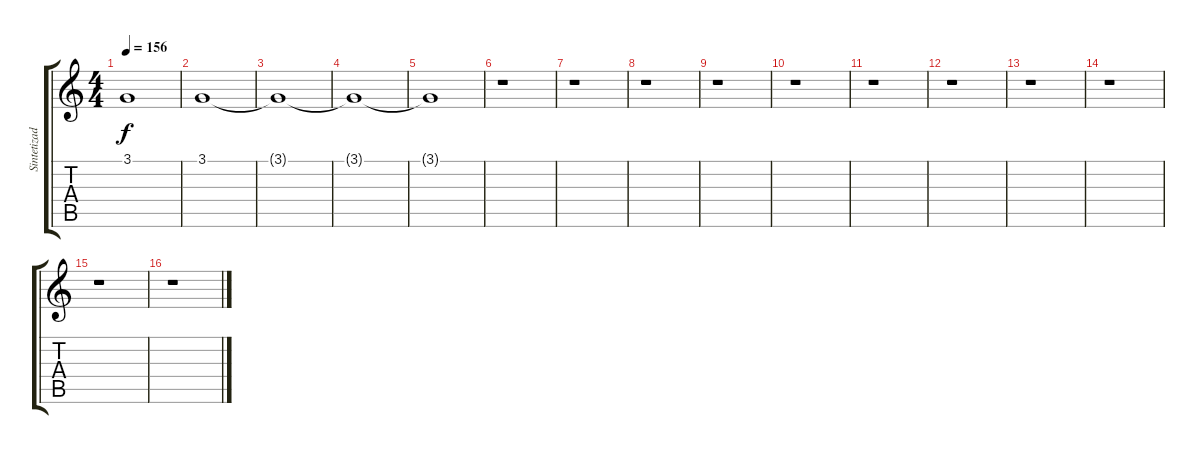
\track ("Sintetizador I" "Sintetizad") {instrument stringensemble2}
\staff {score tabs}
\tuning (E4 B3 G3 D3 A2 E2) {hide}
\ts (4 4)
\tempo 156
\clef g2
\ks c
3.1{t}.1{dy f} |
3.1.1 |
3.1{t}.1 |
3.1{t}.1 |
3.1{t}.1 |
r.1 |
r.1 |
r.1 |
r.1 |
r.1 |
r.1 |
r.1 |
r.1 |
r.1 |
r.1 |
r.1
